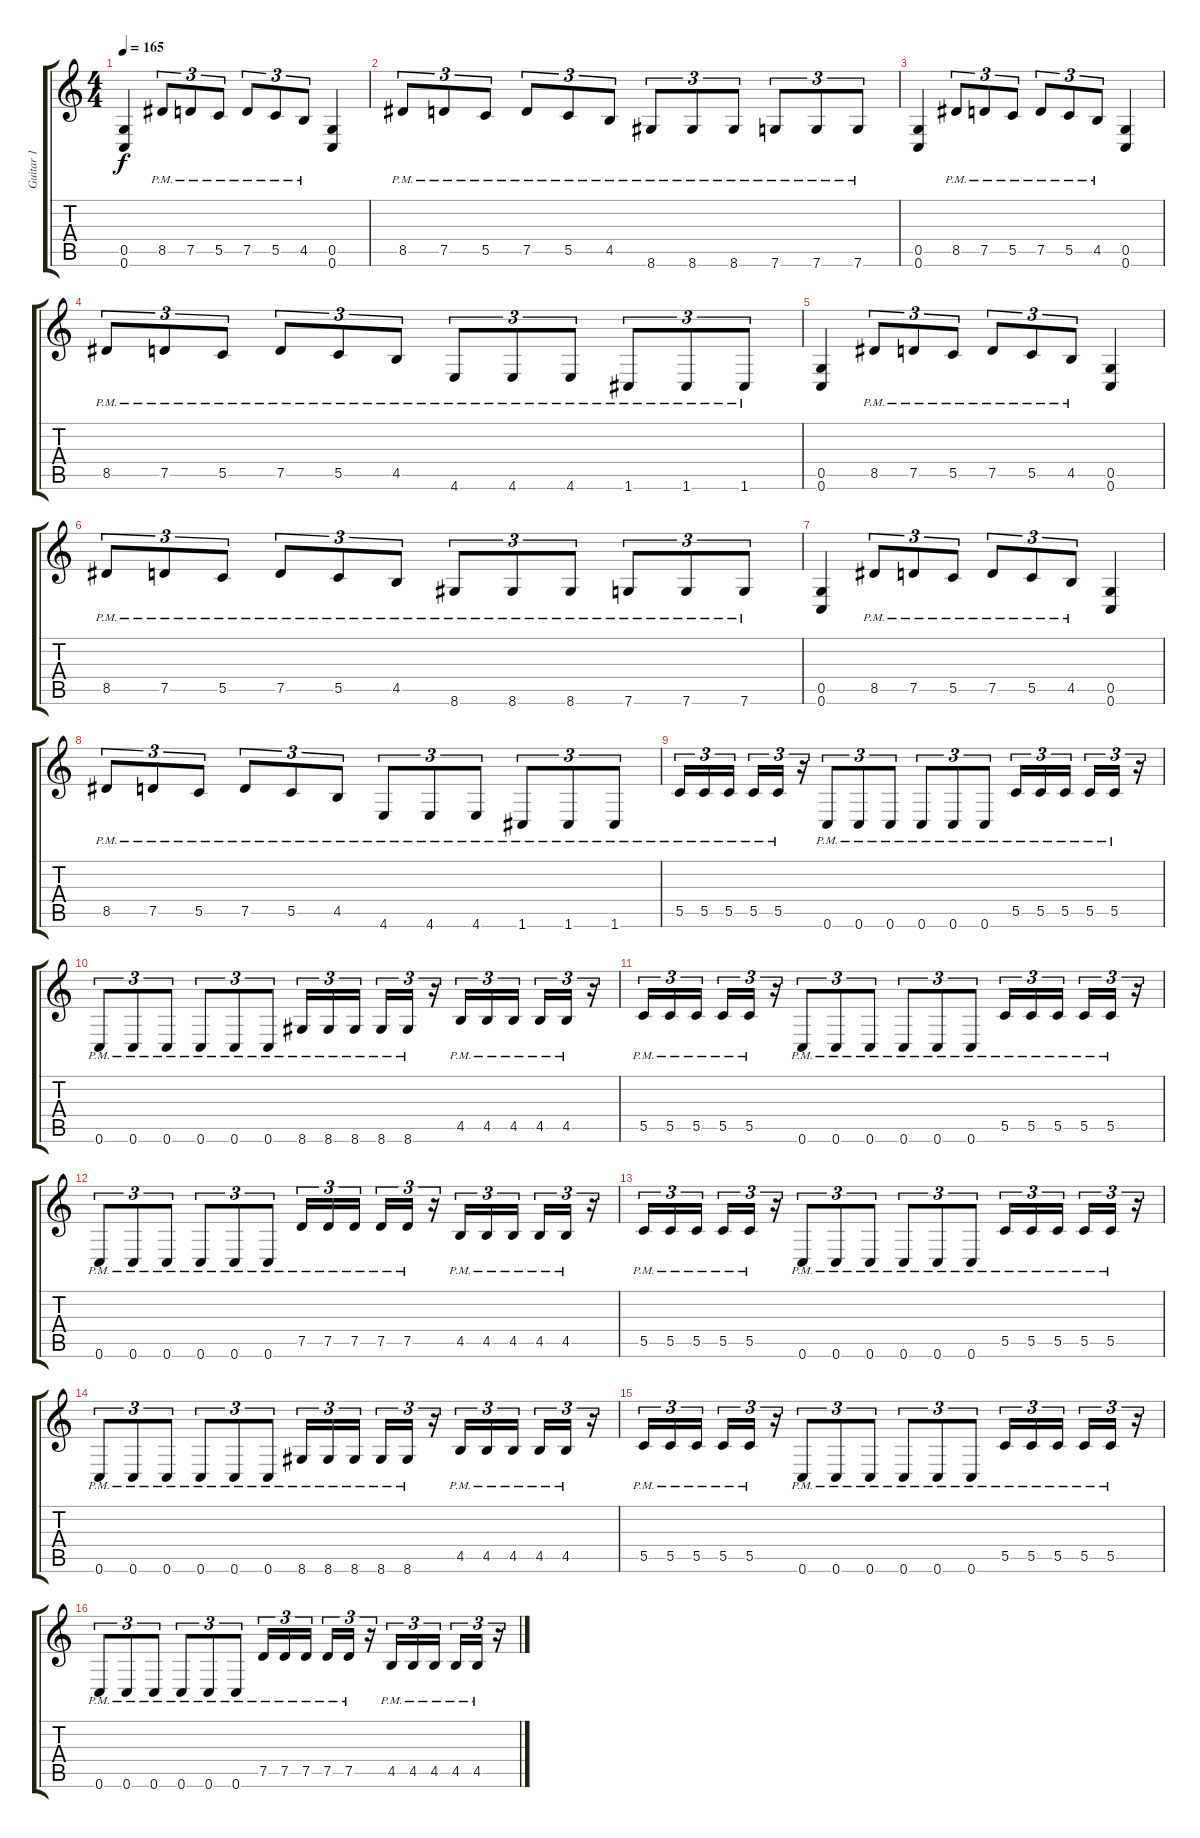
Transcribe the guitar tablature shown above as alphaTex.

\track ("Guitar 1" "Guitar 1") {instrument distortionguitar}
\staff {score tabs}
\tuning (D4 A3 F3 C3 G2 C2) {hide}
\ts (4 4)
\tempo 165
\clef g2
\ks c
(0.5 0.6).4{dy f} 8.5{pm}.8{tu (3 2)} 7.5{pm}.8{tu (3 2)} 5.5{pm}.8{tu (3 2)} 7.5{pm}.8{tu (3 2)} 5.5{pm}.8{tu (3 2)} 4.5{pm}.8{tu (3 2)} (0.5 0.6).4 |
8.5{pm}.8{tu (3 2)} 7.5{pm}.8{tu (3 2)} 5.5{pm}.8{tu (3 2)} 7.5{pm}.8{tu (3 2)} 5.5{pm}.8{tu (3 2)} 4.5{pm}.8{tu (3 2)} 8.6{pm}.8{tu (3 2)} 8.6{pm}.8{tu (3 2)} 8.6{pm}.8{tu (3 2)} 7.6{pm}.8{tu (3 2)} 7.6{pm}.8{tu (3 2)} 7.6{pm}.8{tu (3 2)} |
(0.5 0.6).4 8.5{pm}.8{tu (3 2)} 7.5{pm}.8{tu (3 2)} 5.5{pm}.8{tu (3 2)} 7.5{pm}.8{tu (3 2)} 5.5{pm}.8{tu (3 2)} 4.5{pm}.8{tu (3 2)} (0.5 0.6).4 |
8.5{pm}.8{tu (3 2)} 7.5{pm}.8{tu (3 2)} 5.5{pm}.8{tu (3 2)} 7.5{pm}.8{tu (3 2)} 5.5{pm}.8{tu (3 2)} 4.5{pm}.8{tu (3 2)} 4.6{pm}.8{tu (3 2)} 4.6{pm}.8{tu (3 2)} 4.6{pm}.8{tu (3 2)} 1.6{pm}.8{tu (3 2)} 1.6{pm}.8{tu (3 2)} 1.6{pm}.8{tu (3 2)} |
(0.5 0.6).4 8.5{pm}.8{tu (3 2)} 7.5{pm}.8{tu (3 2)} 5.5{pm}.8{tu (3 2)} 7.5{pm}.8{tu (3 2)} 5.5{pm}.8{tu (3 2)} 4.5{pm}.8{tu (3 2)} (0.5 0.6).4 |
8.5{pm}.8{tu (3 2)} 7.5{pm}.8{tu (3 2)} 5.5{pm}.8{tu (3 2)} 7.5{pm}.8{tu (3 2)} 5.5{pm}.8{tu (3 2)} 4.5{pm}.8{tu (3 2)} 8.6{pm}.8{tu (3 2)} 8.6{pm}.8{tu (3 2)} 8.6{pm}.8{tu (3 2)} 7.6{pm}.8{tu (3 2)} 7.6{pm}.8{tu (3 2)} 7.6{pm}.8{tu (3 2)} |
(0.5 0.6).4 8.5{pm}.8{tu (3 2)} 7.5{pm}.8{tu (3 2)} 5.5{pm}.8{tu (3 2)} 7.5{pm}.8{tu (3 2)} 5.5{pm}.8{tu (3 2)} 4.5{pm}.8{tu (3 2)} (0.5 0.6).4 |
8.5{pm}.8{tu (3 2)} 7.5{pm}.8{tu (3 2)} 5.5{pm}.8{tu (3 2)} 7.5{pm}.8{tu (3 2)} 5.5{pm}.8{tu (3 2)} 4.5{pm}.8{tu (3 2)} 4.6{pm}.8{tu (3 2)} 4.6{pm}.8{tu (3 2)} 4.6{pm}.8{tu (3 2)} 1.6{pm}.8{tu (3 2)} 1.6{pm}.8{tu (3 2)} 1.6{pm}.8{tu (3 2)} |
5.5{pm}.16{tu (3 2)} 5.5{pm}.16{tu (3 2)} 5.5{pm}.16{tu (3 2) beam splitsecondary} 5.5{pm}.16{tu (3 2)} 5.5{pm}.16{tu (3 2)} r.16{tu (3 2)} 0.6{pm}.8{tu (3 2)} 0.6{pm}.8{tu (3 2)} 0.6{pm}.8{tu (3 2)} 0.6{pm}.8{tu (3 2)} 0.6{pm}.8{tu (3 2)} 0.6{pm}.8{tu (3 2)} 5.5{pm}.16{tu (3 2)} 5.5{pm}.16{tu (3 2)} 5.5{pm}.16{tu (3 2) beam splitsecondary} 5.5{pm}.16{tu (3 2)} 5.5{pm}.16{tu (3 2)} r.16{tu (3 2)} |
0.6{pm}.8{tu (3 2)} 0.6{pm}.8{tu (3 2)} 0.6{pm}.8{tu (3 2)} 0.6{pm}.8{tu (3 2)} 0.6{pm}.8{tu (3 2)} 0.6{pm}.8{tu (3 2)} 8.6{pm}.16{tu (3 2)} 8.6{pm}.16{tu (3 2)} 8.6{pm}.16{tu (3 2) beam splitsecondary} 8.6{pm}.16{tu (3 2)} 8.6{pm}.16{tu (3 2)} r.16{tu (3 2)} 4.5{pm}.16{tu (3 2)} 4.5{pm}.16{tu (3 2)} 4.5{pm}.16{tu (3 2) beam splitsecondary} 4.5{pm}.16{tu (3 2)} 4.5{pm}.16{tu (3 2)} r.16{tu (3 2)} |
5.5{pm}.16{tu (3 2)} 5.5{pm}.16{tu (3 2)} 5.5{pm}.16{tu (3 2) beam splitsecondary} 5.5{pm}.16{tu (3 2)} 5.5{pm}.16{tu (3 2)} r.16{tu (3 2)} 0.6{pm}.8{tu (3 2)} 0.6{pm}.8{tu (3 2)} 0.6{pm}.8{tu (3 2)} 0.6{pm}.8{tu (3 2)} 0.6{pm}.8{tu (3 2)} 0.6{pm}.8{tu (3 2)} 5.5{pm}.16{tu (3 2)} 5.5{pm}.16{tu (3 2)} 5.5{pm}.16{tu (3 2) beam splitsecondary} 5.5{pm}.16{tu (3 2)} 5.5{pm}.16{tu (3 2)} r.16{tu (3 2)} |
0.6{pm}.8{tu (3 2)} 0.6{pm}.8{tu (3 2)} 0.6{pm}.8{tu (3 2)} 0.6{pm}.8{tu (3 2)} 0.6{pm}.8{tu (3 2)} 0.6{pm}.8{tu (3 2)} 7.5{pm}.16{tu (3 2)} 7.5{pm}.16{tu (3 2)} 7.5{pm}.16{tu (3 2) beam splitsecondary} 7.5{pm}.16{tu (3 2)} 7.5{pm}.16{tu (3 2)} r.16{tu (3 2)} 4.5{pm}.16{tu (3 2)} 4.5{pm}.16{tu (3 2)} 4.5{pm}.16{tu (3 2) beam splitsecondary} 4.5{pm}.16{tu (3 2)} 4.5{pm}.16{tu (3 2)} r.16{tu (3 2)} |
5.5{pm}.16{tu (3 2)} 5.5{pm}.16{tu (3 2)} 5.5{pm}.16{tu (3 2) beam splitsecondary} 5.5{pm}.16{tu (3 2)} 5.5{pm}.16{tu (3 2)} r.16{tu (3 2)} 0.6{pm}.8{tu (3 2)} 0.6{pm}.8{tu (3 2)} 0.6{pm}.8{tu (3 2)} 0.6{pm}.8{tu (3 2)} 0.6{pm}.8{tu (3 2)} 0.6{pm}.8{tu (3 2)} 5.5{pm}.16{tu (3 2)} 5.5{pm}.16{tu (3 2)} 5.5{pm}.16{tu (3 2) beam splitsecondary} 5.5{pm}.16{tu (3 2)} 5.5{pm}.16{tu (3 2)} r.16{tu (3 2)} |
0.6{pm}.8{tu (3 2)} 0.6{pm}.8{tu (3 2)} 0.6{pm}.8{tu (3 2)} 0.6{pm}.8{tu (3 2)} 0.6{pm}.8{tu (3 2)} 0.6{pm}.8{tu (3 2)} 8.6{pm}.16{tu (3 2)} 8.6{pm}.16{tu (3 2)} 8.6{pm}.16{tu (3 2) beam splitsecondary} 8.6{pm}.16{tu (3 2)} 8.6{pm}.16{tu (3 2)} r.16{tu (3 2)} 4.5{pm}.16{tu (3 2)} 4.5{pm}.16{tu (3 2)} 4.5{pm}.16{tu (3 2) beam splitsecondary} 4.5{pm}.16{tu (3 2)} 4.5{pm}.16{tu (3 2)} r.16{tu (3 2)} |
5.5{pm}.16{tu (3 2)} 5.5{pm}.16{tu (3 2)} 5.5{pm}.16{tu (3 2) beam splitsecondary} 5.5{pm}.16{tu (3 2)} 5.5{pm}.16{tu (3 2)} r.16{tu (3 2)} 0.6{pm}.8{tu (3 2)} 0.6{pm}.8{tu (3 2)} 0.6{pm}.8{tu (3 2)} 0.6{pm}.8{tu (3 2)} 0.6{pm}.8{tu (3 2)} 0.6{pm}.8{tu (3 2)} 5.5{pm}.16{tu (3 2)} 5.5{pm}.16{tu (3 2)} 5.5{pm}.16{tu (3 2) beam splitsecondary} 5.5{pm}.16{tu (3 2)} 5.5{pm}.16{tu (3 2)} r.16{tu (3 2)} |
0.6{pm}.8{tu (3 2)} 0.6{pm}.8{tu (3 2)} 0.6{pm}.8{tu (3 2)} 0.6{pm}.8{tu (3 2)} 0.6{pm}.8{tu (3 2)} 0.6{pm}.8{tu (3 2)} 7.5{pm}.16{tu (3 2)} 7.5{pm}.16{tu (3 2)} 7.5{pm}.16{tu (3 2) beam splitsecondary} 7.5{pm}.16{tu (3 2)} 7.5{pm}.16{tu (3 2)} r.16{tu (3 2)} 4.5{pm}.16{tu (3 2)} 4.5{pm}.16{tu (3 2)} 4.5{pm}.16{tu (3 2) beam splitsecondary} 4.5{pm}.16{tu (3 2)} 4.5{pm}.16{tu (3 2)} r.16{tu (3 2)}
